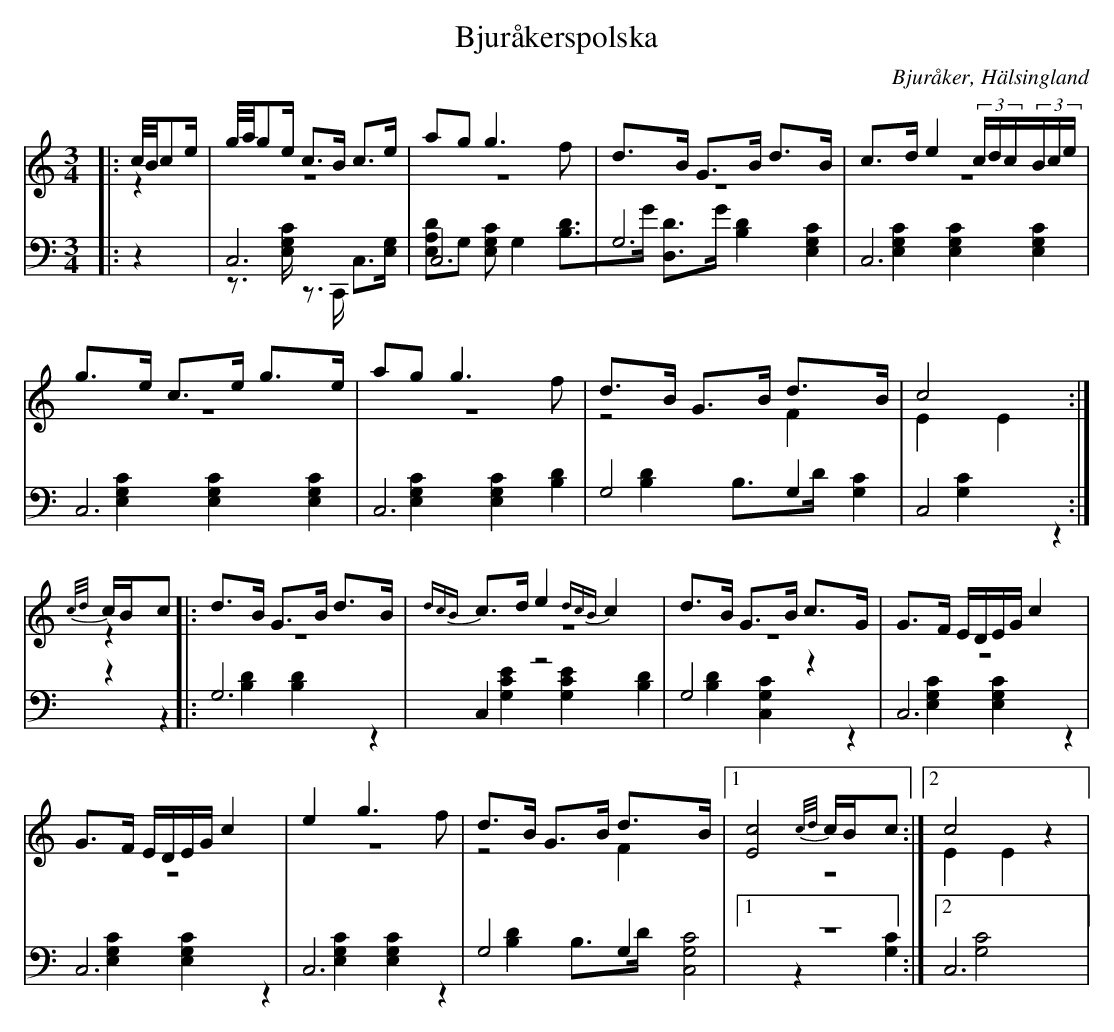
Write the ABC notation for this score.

X:1
T: Bjuråkerspolska
O: Bjuråker, Hälsingland
M: 3/4
L: 1/8
K: C
V:1
V:2 merge
V:3
V:4 merge
V:1
|:c//B//ce/|g//a//ge/ c>B c>e|ag g3 f|d>B G>B d>B|c>d e2 (3c/d/c/(3B/c/e/|
g>e c>e g>e|ag g3 f|d>B G>B d>B|c4:|
{c/d/}c/B/c |:d>B G>B d>B|{dcB}c>d e2 {dcB}c2|d>B G>B c>G|G>F E/D/E/G/ c2|
G>F E/D/E/G/ c2|e2 g3 f|d>B G>B d>B|1 [E4c4] {c/d/}c/B/c:|2 c4 z2|
V:2
|:z2|z6|z6|z6|z6|
z6|z6|z4 F2|E2 E2:|
z2|:z6|z6|z6|z6|
 z6|z6|z4 F2|1 z6:|2 E2 E2 z2|
V:3 clef=bass
|:z2|C,6|C,6|G,6|C,6|
C,6|C,6|G,4 G,2|C,4:|
z2|:G,6|C,2 z4|G,4 z2|C,6|
 C,6|C,6|G,4 G,2|1 z6:|2 C,6|
V:4 clef=bass
|:z2|z>[E,G,C] z>C,, C,>[E,G,]|[E,A,D]G, [E,G,C] G,2|[B,D]>G [D,D]>G [B,2D2]|[E,2G,2C2] [E,2G,2C2] [E,2G,2C2]|
[E,2G,2C2] [E,2G,2C2] [E,2G,2C2]|[E,2G,2C2] [E,2G,2C2] [E,2G,2C2]|[B,2D2] [B,2D2] B,>D|[G,2C2][G,2C2]:|
z2|:z2 [B,2D2] [B,2D2]|z2 [G,2C2E2] [G,2C2E2]|[B,2D2][B,2D2] [C,2G,2C2]|z2 [E,2G,2C2] [E,2G,2C2]|
z2 [E,2G,2C2] [E,2G,2C2]|z2 [E,2G,2C2] [E,2G,2C2]|z2 [B,2D2] B,>D|1 [C,4G,4C4] z2:|2 [G,2C2] [G,4C4]|
